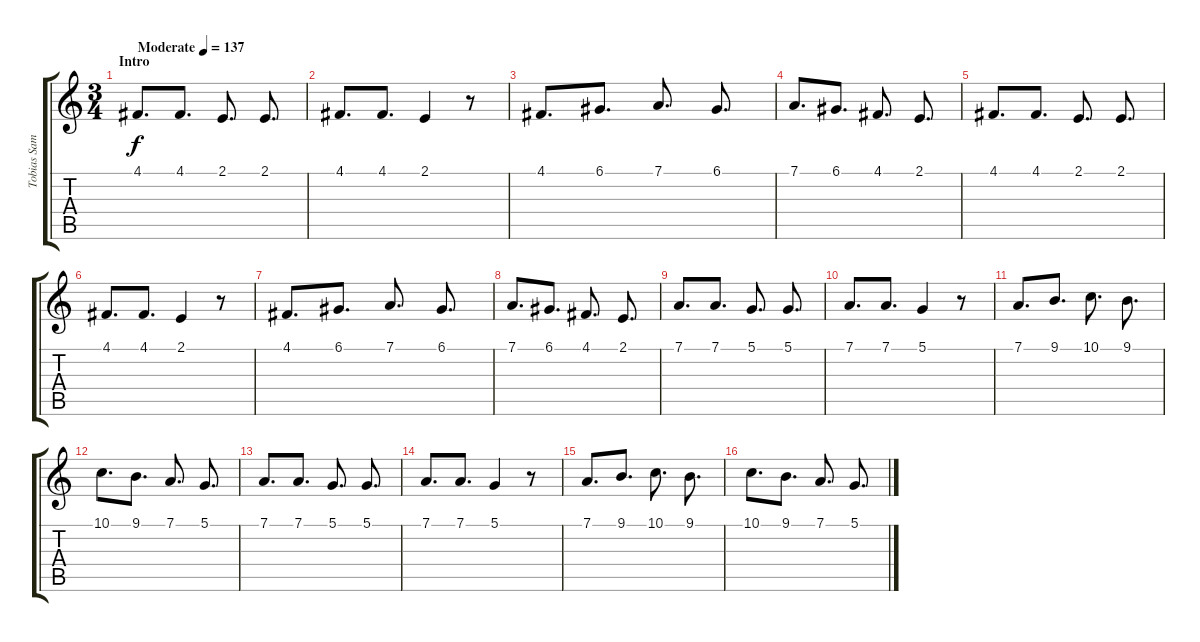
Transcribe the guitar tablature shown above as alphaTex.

\track ("Tobias Sammet - Voice" "Tobias Sam") {instrument flute}
\staff {score tabs}
\tuning (D4 A3 F3 C3 G2 D2) {hide}
\ts (3 4)
\section ("" "Intro")
\tempo (137 "Moderate")
\clef g2
\ks c
4.1.8{d dy f instrument flute} 4.1.8{d} 2.1.8{d} 2.1.8{d} |
4.1.8{d} 4.1.8{d} 2.1.4 r.8 |
4.1.8{d} 6.1.8{d} 7.1.8{d} 6.1.8{d} |
7.1.8{d} 6.1.8{d} 4.1.8{d} 2.1.8{d} |
4.1.8{d} 4.1.8{d} 2.1.8{d} 2.1.8{d} |
4.1.8{d} 4.1.8{d} 2.1.4 r.8 |
4.1.8{d} 6.1.8{d} 7.1.8{d} 6.1.8{d} |
7.1.8{d} 6.1.8{d} 4.1.8{d} 2.1.8{d} |
7.1.8{d} 7.1.8{d} 5.1.8{d} 5.1.8{d} |
7.1.8{d} 7.1.8{d} 5.1.4 r.8 |
7.1.8{d} 9.1.8{d} 10.1.8{d} 9.1.8{d} |
10.1.8{d} 9.1.8{d} 7.1.8{d} 5.1.8{d} |
7.1.8{d} 7.1.8{d} 5.1.8{d} 5.1.8{d} |
7.1.8{d} 7.1.8{d} 5.1.4 r.8 |
7.1.8{d} 9.1.8{d} 10.1.8{d} 9.1.8{d} |
10.1.8{d} 9.1.8{d} 7.1.8{d} 5.1.8{d}
